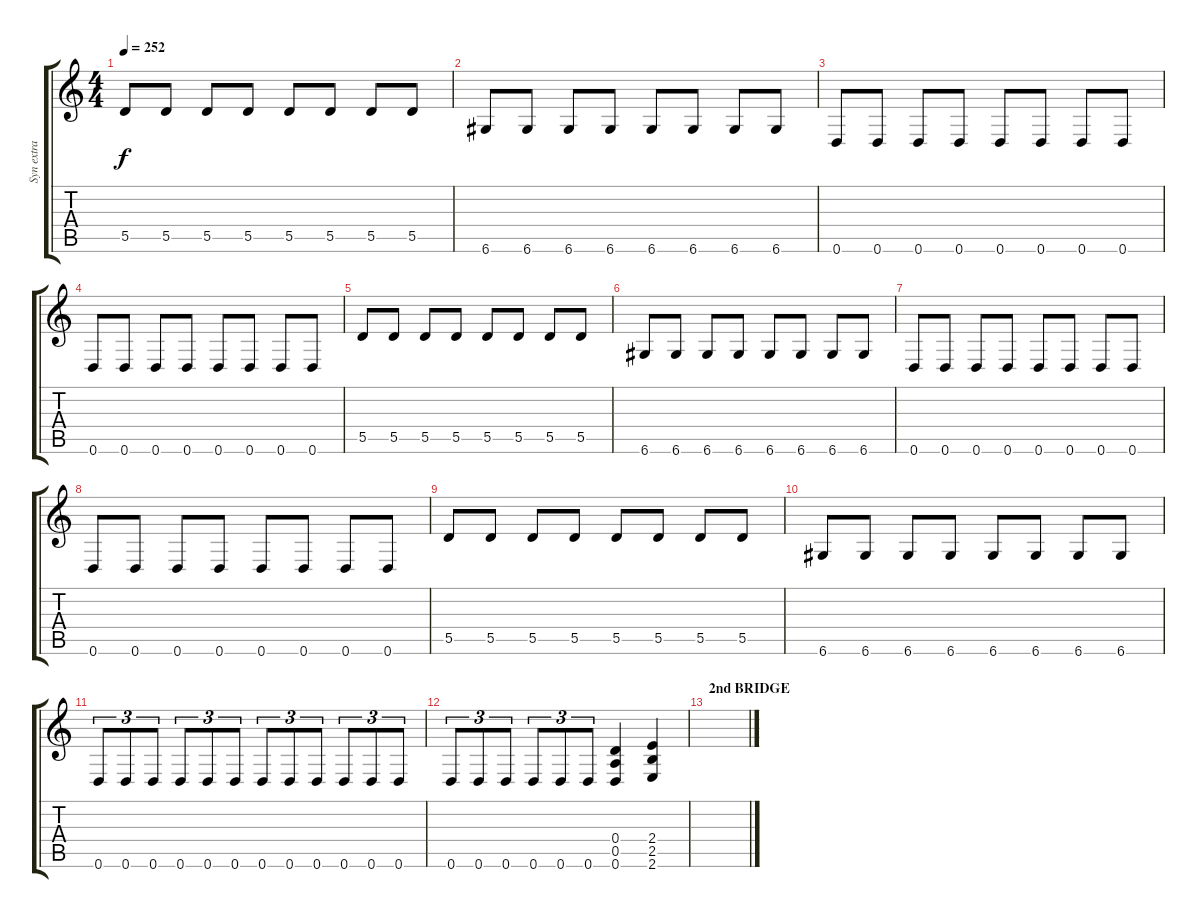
\track ("Syn extra" "Syn extra") {instrument distortionguitar}
\staff {score tabs}
\tuning (E4 B3 G3 D3 A2 D2) {hide}
\ts (4 4)
\tempo 252
\clef g2
\ks c
5.5.8{dy f} 5.5.8 5.5.8 5.5.8 5.5.8 5.5.8 5.5.8 5.5.8 |
6.6.8 6.6.8 6.6.8 6.6.8 6.6.8 6.6.8 6.6.8 6.6.8 |
0.6.8 0.6.8 0.6.8 0.6.8 0.6.8 0.6.8 0.6.8 0.6.8 |
0.6.8 0.6.8 0.6.8 0.6.8 0.6.8 0.6.8 0.6.8 0.6.8 |
5.5.8 5.5.8 5.5.8 5.5.8 5.5.8 5.5.8 5.5.8 5.5.8 |
6.6.8 6.6.8 6.6.8 6.6.8 6.6.8 6.6.8 6.6.8 6.6.8 |
0.6.8 0.6.8 0.6.8 0.6.8 0.6.8 0.6.8 0.6.8 0.6.8 |
0.6.8 0.6.8 0.6.8 0.6.8 0.6.8 0.6.8 0.6.8 0.6.8 |
5.5.8 5.5.8 5.5.8 5.5.8 5.5.8 5.5.8 5.5.8 5.5.8 |
6.6.8 6.6.8 6.6.8 6.6.8 6.6.8 6.6.8 6.6.8 6.6.8 |
0.6.8{tu (3 2)} 0.6.8{tu (3 2)} 0.6.8{tu (3 2)} 0.6.8{tu (3 2)} 0.6.8{tu (3 2)} 0.6.8{tu (3 2)} 0.6.8{tu (3 2)} 0.6.8{tu (3 2)} 0.6.8{tu (3 2)} 0.6.8{tu (3 2)} 0.6.8{tu (3 2)} 0.6.8{tu (3 2)} |
0.6.8{tu (3 2)} 0.6.8{tu (3 2)} 0.6.8{tu (3 2)} 0.6.8{tu (3 2)} 0.6.8{tu (3 2)} 0.6.8{tu (3 2)} (0.4 0.5 0.6).4 (2.4 2.5 2.6).4 |
\section ("" "2nd BRIDGE")
